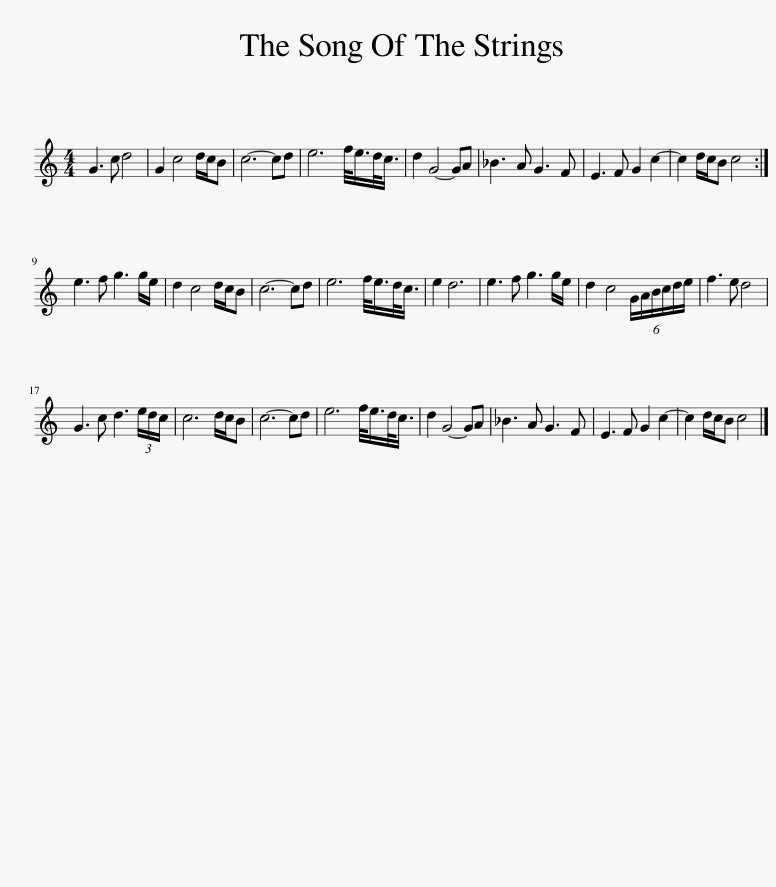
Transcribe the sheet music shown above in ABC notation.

X:1
L:1/8
M:4/4
I:linebreak $
K:C
V:1 treble
V:1
 G3 c d4 | G2 c4 d/c/B | c6- cd | e6 f/<e/d/<c/ | d2 G4- GA | %5
 _B3 A G3 F | E3 F G2 c2- | c2 d/c/B c4 :|$ e3 f g3 g/e/ | d2 c4 d/c/B | %10
 c6- cd | e6 f/<e/d/<c/ | e2 d6 | e3 f g3 g/e/ | d2 c4 (6:2:6G/A/B/c/d/e/ | %15
 f3 e d4 |$ G3 c d3 (3e/d/c/ | c6 d/c/B | c6- cd | e6 f/<e/d/<c/ | %20
 d2 G4- GA | _B3 A G3 F | E3 F G2 c2- | c2 d/c/B c4 |] %24
